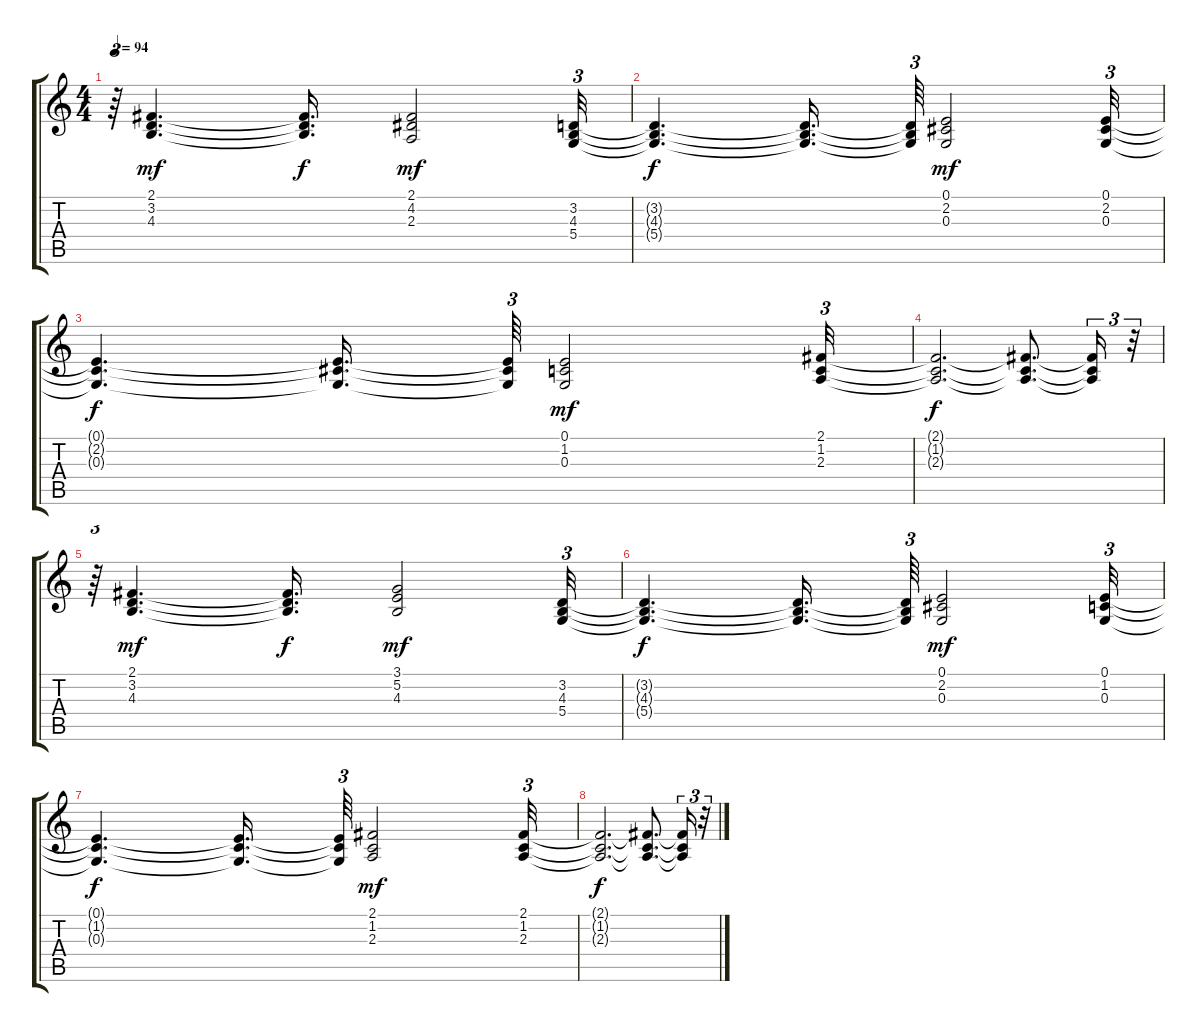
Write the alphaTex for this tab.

\track "" {instrument pad3polysynth}
\staff {score tabs}
\tuning (E4 B3 G3 D3 A2 E2) {hide}
\ts (4 4)
\tempo 94
\clef g2
\ks c
r.64{tu (3 2) dy f} (2.1 3.2 4.3).4{d dy mf} (2.1{t} 3.2{t} 4.3{t}).16{d dy f} (2.1 4.2 2.3).2{dy mf} (3.2 4.3 5.4).32{tu (3 2)} |
(3.2{t} 4.3{t} 5.4{t}).4{d dy f} (3.2{t} 4.3{t} 5.4{t}).16{d} (3.2{t} 4.3{t} 5.4{t}).64{tu (3 2)} (0.1 2.2 0.3).2{dy mf} (0.1 2.2 0.3).32{tu (3 2)} |
(0.1{t} 2.2{t} 0.3{t}).4{d dy f} (0.1{t} 2.2{t} 0.3{t}).16{d} (0.1{t} 2.2{t} 0.3{t}).64{tu (3 2)} (0.1 1.2 0.3).2{dy mf} (2.1 1.2 2.3).32{tu (3 2)} |
(2.1{t} 1.2{t} 2.3{t}).2{d dy f} (2.1{t} 1.2{t} 2.3{t}).8{d} (2.1{t} 1.2{t} 2.3{t}).16{tu (3 2)} r.32{tu (3 2)} |
r.64{tu (3 2)} (2.1 3.2 4.3).4{d dy mf instrument stringensemble1} (2.1{t} 3.2{t} 4.3{t}).16{d dy f} (3.1 5.2 4.3).2{dy mf} (3.2 4.3 5.4).32{tu (3 2)} |
(3.2{t} 4.3{t} 5.4{t}).4{d dy f} (3.2{t} 4.3{t} 5.4{t}).16{d} (3.2{t} 4.3{t} 5.4{t}).64{tu (3 2)} (0.1 2.2 0.3).2{dy mf} (0.1 1.2 0.3).32{tu (3 2)} |
(0.1{t} 1.2{t} 0.3{t}).4{d dy f} (0.1{t} 1.2{t} 0.3{t}).16{d} (0.1{t} 1.2{t} 0.3{t}).64{tu (3 2)} (2.1 1.2 2.3).2{dy mf} (2.1 1.2 2.3).32{tu (3 2)} |
(2.1{t} 1.2{t} 2.3{t}).2{d dy f} (2.1{t} 1.2{t} 2.3{t}).8{d} (2.1{t} 1.2{t} 2.3{t}).16{tu (3 2)} r.32{tu (3 2)}
